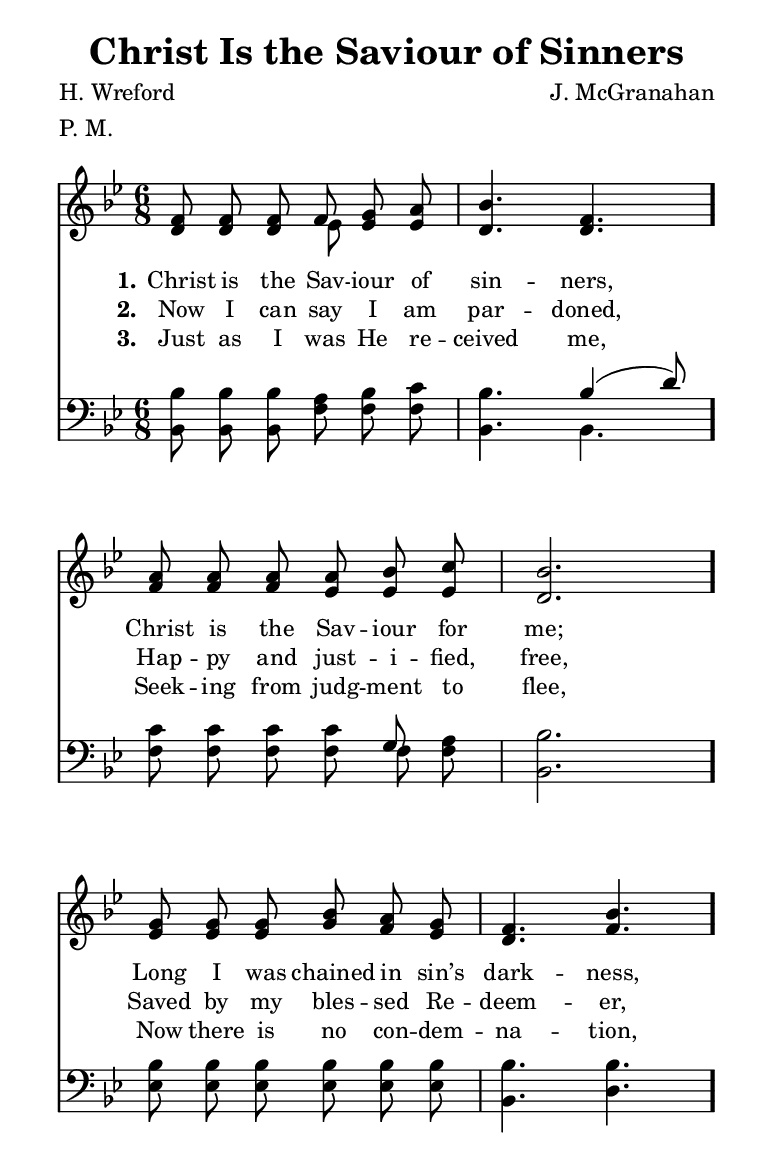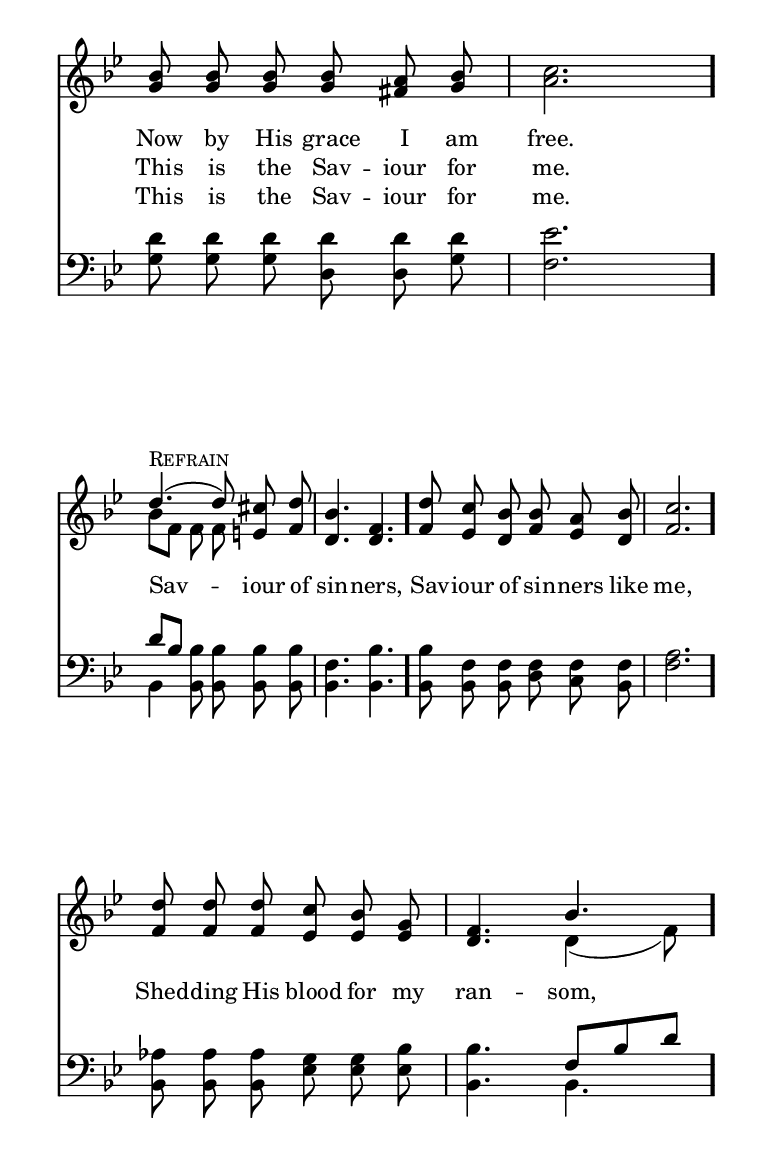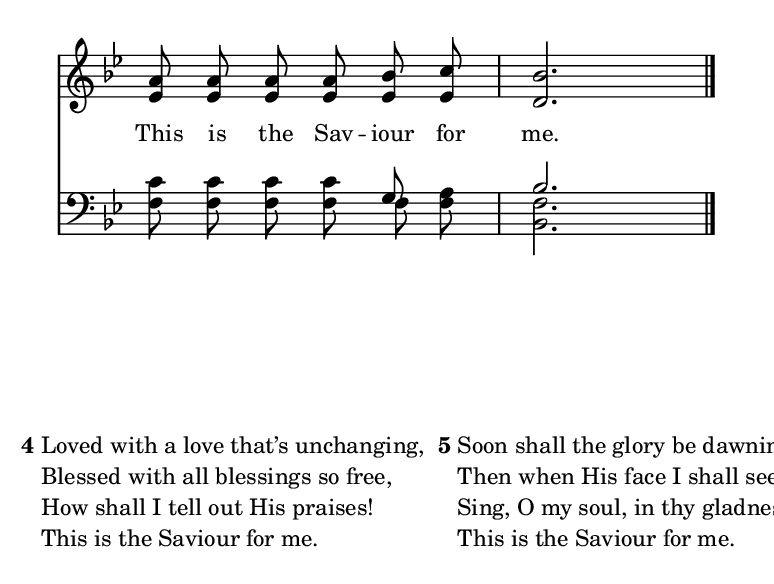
\include "common/global.ily"
\paper {
  \include "common/paper.ily"
  %ragged-bottom = ##t
  %ragged-last-bottom = ##t
  %systems-per-page = ##f
  %page-count = ##f
}

\header{
  hymnnumber = "68"
  title = "Christ Is the Saviour of Sinners"
  tunename = "Showers of Blessing"
  meter = "P. M."
  poet = "H. Wreford"
  composer = "J. McGranahan"
  %copyright = ""
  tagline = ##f
}

% for fermata in MIDI
ta = { \tempo 4=70 }
tb = { \tempo 4=35 }

patternAA = { c8 c8 c8 c8 c8 c8 | c4. c4. }
patternAB = { c8 c8 c8 c8 c8 c8 | c4. c4( c8) }
patternAC = { c8 c8 c8 c8 c8 c8 | c4. c8[ c8 c8] }

patternBA = { c8 c8 c8 c8 c8 c8 | c2. }

patternCA = { c4.( c8) c8 c8 | c4. c4. }
patternCB = { c8[ c8] c8 c8 c8 c8 | c4. c4. }
patternCC = { c4 c8 c8 c8 c8 | c4. c4. }

global = {
  \include "common/overrides.ily"
  \override Staff.TimeSignature.style = #'numbered
  \time 6/8
  \override Score.MetronomeMark.transparent = ##t % hide all fermata changes too
  \ta
  \key bes \major
  %\partial 4
  \autoBeamOff
}

notesSoprano = {
\global
\relative c' {

  \changePitch \patternAA { f f f f g a | bes f }
  \changePitch \patternBA { a a a a bes c | bes }
  \changePitch \patternAA { g g g bes a g | f bes }
  \changePitch \patternBA { bes bes bes bes a bes | c }

  << s^\markup { \small \caps "Refrain" }
  \changePitch \patternCA { d d cis d | bes f } >>
  \changePitch \patternBA { d' c bes bes a bes | c }
  \changePitch \patternAA { d d d c bes g | f bes }
  \changePitch \patternBA { a a a a bes c | bes }

  \bar "|."

}
}

notesAlto = {
\global
\relative e' {

  \changePitch \patternAA { d d d ees ees ees | d d }
  \changePitch \patternBA { f f f ees ees ees | d }
  \changePitch \patternAA { ees ees ees g f ees | d f }
  \changePitch \patternBA { g g g g fis g | a }

  \changePitch \patternCB { bes f f | f e! f | d d }
  \changePitch \patternBA { f ees d f ees d | f }
  \changePitch \patternAB { f f f ees ees ees | d d f }
  \changePitch \patternBA { ees ees ees ees ees ees | d }

}
}

notesTenor = {
\global
\relative a {

  \changePitch \patternAB { bes bes bes a bes c | bes bes d }
  \changePitch \patternBA { c c c c g a | bes }
  \changePitch \patternAA { bes bes bes bes bes bes | bes bes }
  \changePitch \patternBA { d d d d d d | ees }

  \changePitch \patternCB { d bes bes bes bes bes | f bes  }
  \changePitch \patternBA { bes f f f f f | a }
  \changePitch \patternAC { aes aes aes g g bes | bes f bes d }
  \changePitch \patternBA { c c c c g a | bes }

}
}

notesBass = {
\global
\relative f, {

  \changePitch \patternAA { bes bes bes f' f f | bes, bes }
  \changePitch \patternBA { f' f f f f f | bes, }
  \changePitch \patternAA { ees ees ees ees ees ees | bes d }
  \changePitch \patternBA { g g g d d g | f }

  \changePitch \patternCC { bes, bes bes bes bes | bes bes }
  \changePitch \patternBA { bes bes bes d c bes | f' }
  \changePitch \patternAA { bes, bes bes ees ees ees | bes bes }
  \changePitch \patternBA { f' f f f f f | < f bes, > }

}
}

Refrain = \lyricmode {

Sav -- iour of sin -- ners, \bar "."
Sav -- iour of sin -- ners like me, \bar "." \break
Shed -- ding His blood for my ran -- som, \bar "."
This is the Sav -- iour for me. \bar "." \break

}

wordsA = \lyricmode {
\set stanza = "1."

Christ is the Sav -- iour of sin -- ners, \bar "."
Christ is the Sav -- iour for me; \bar "." \break
Long I was chained in sin’s dark -- ness, \bar "."
Now by His grace I am free. \bar "." \break

}

wordsB = \lyricmode {
\set stanza = "2."

Now I can say I am par -- doned,
Hap -- py and just -- i -- fied, free,
Saved by my bles -- sed Re -- deem -- er,
This is the Sav -- iour for me.

\Refrain

}

wordsC = \lyricmode {
\set stanza = "3."

Just as I was He re -- ceived me,
Seek -- ing from judg -- ment to flee,
Now there is no con -- dem -- na -- tion,
This is the Sav -- iour for me.

}

wordsD = \markuplist {

\line { Loved with a love that’s unchanging, }
\line { Blessed with all blessings so free, }
\line { How shall I tell out His praises! }
\line { This is the Saviour for me. }

}

wordsE = \markuplist {

\line { Soon shall the glory be dawning, }
\line { Then when His face I shall see, }
\line { Sing, O my soul, in thy gladness, }
\line { This is the Saviour for me. }

}

\score {
  \context ChoirStaff <<
    \context Staff = upper <<
      \set ChoirStaff.systemStartDelimiter = #'SystemStartBar
      \set ChoirStaff.printPartCombineTexts = ##f
      \partcombine #'(2 . 9) \notesSoprano \notesAlto
      \context NullVoice = sopranos { \voiceOne << \notesSoprano >> }
      \context NullVoice = altos { \voiceTwo << \notesAlto >> }
      \context Lyrics = one   \lyricsto sopranos \wordsA
      \context Lyrics = two   \lyricsto sopranos \wordsB
      \context Lyrics = three \lyricsto sopranos \wordsC
    >>
    \context Staff = men <<
      \clef bass
      \set ChoirStaff.printPartCombineTexts = ##f
      \partcombine #'(2 . 9) \notesTenor \notesBass
      \context NullVoice = tenors { \voiceOne << \notesTenor >> }
      \context NullVoice = basses { \voiceTwo << \notesBass >> }
    >>
  >>
  \layout {
    \include "common/layout.ily"
  }
  \midi{
    \include "common/midi.ily"
  }
}

\noPageBreak

\markup { \fill-line { %\column {
  \hspace #0.1
  \line{ \bold 4 \column { \wordsD } } %\combine \null \vspace #0.4
  \hspace #0.1
  \line{ \bold 5 \column { \wordsE } } %\combine \null \vspace #0.4
  \hspace #0.1
} } %}

\pageBreak

\version "2.19.49"  % necessary for upgrading to future LilyPond versions.

% vi:set et ts=2 sw=2 ai nocindent syntax=lilypond:
